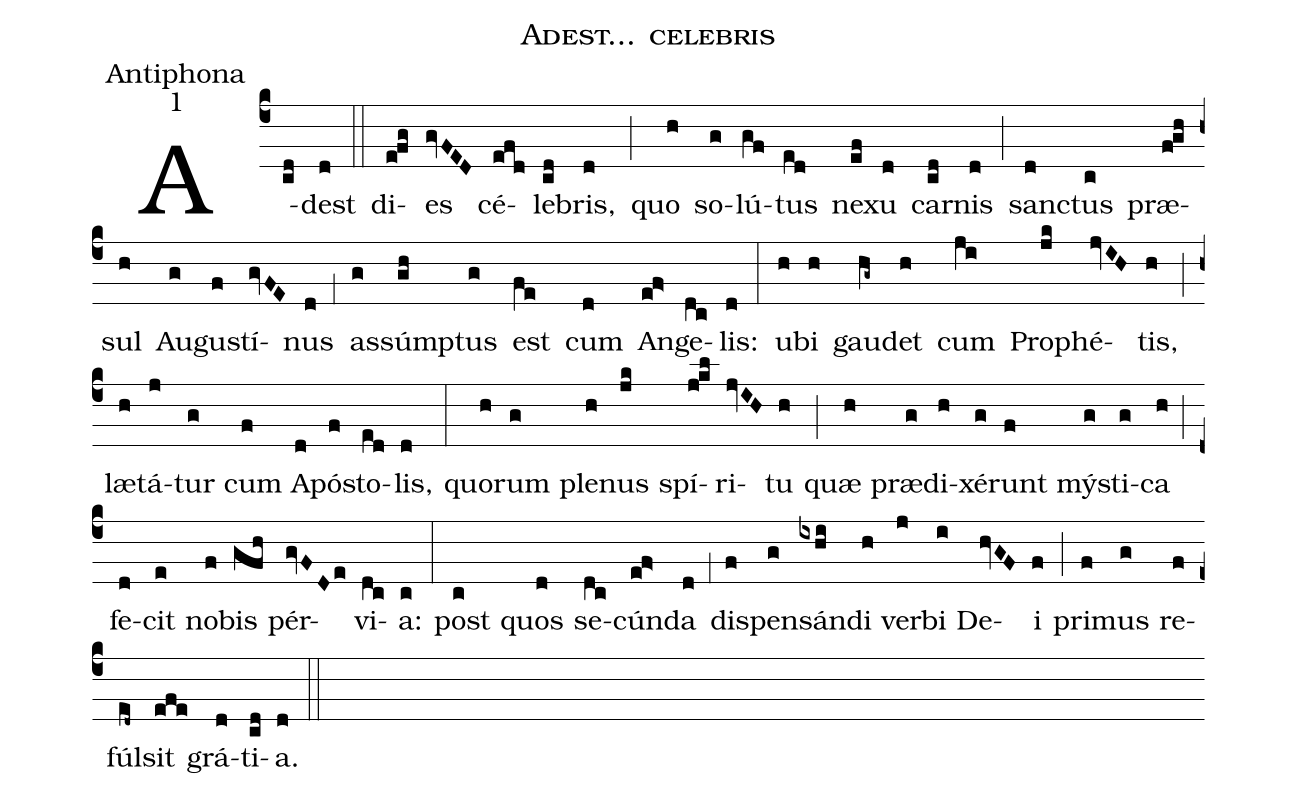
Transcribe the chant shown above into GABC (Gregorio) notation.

name:Adest... celebris;
office-part:Antiphona;
mode:1;
%%
(c4) A(cd)dest(d) (::)
di(e!fg)es(gvFED) cé(efd)le(cd)bris,(d) (;) quo(h) so(g)lú(gf)tus(ed) ne(ef)xu(d) car(cd)nis(d) (;) san(d)ctus(c) præ(f!gh)sul(h) Au(g)gu(f)stí(gvFE)nus(d) (,1) as(g)súmp(gh)tus(g) est(fe) cum(d) An(ef>)ge(dc)lis:(d) (:)
u(h)bi(h) gau(hg~)det(h) cum(ji) Pro(jk)phé(jvIH)tis,(h) (;) læ(h)tá(j)tur(g) cum(f) A(d)pó(f)sto(ed)lis,(d) (:)
quo(h)rum(g) ple(h)nus(jk) spí(j!kl)ri(jvIH)tu(h) (;) quæ(h) præ(g)di(h)xé(g)runt(f) mý(g)sti(g)ca(h) (;) fe(d)cit(e) no(f)bis(gfh) pér(gvFDe)vi(dc)a:(c) (:)
post(c) quos(d) se(dc)cún(ef>)da(d) (,1) di(f)spen(g)sán(ixhi)di(h) ver(j)bi(i) De(hvGF)i(f) (;) pri(f)mus(g) re(f)fúl(ed~)sit(efe) grá(d)ti(cd)a.(d) (::)
